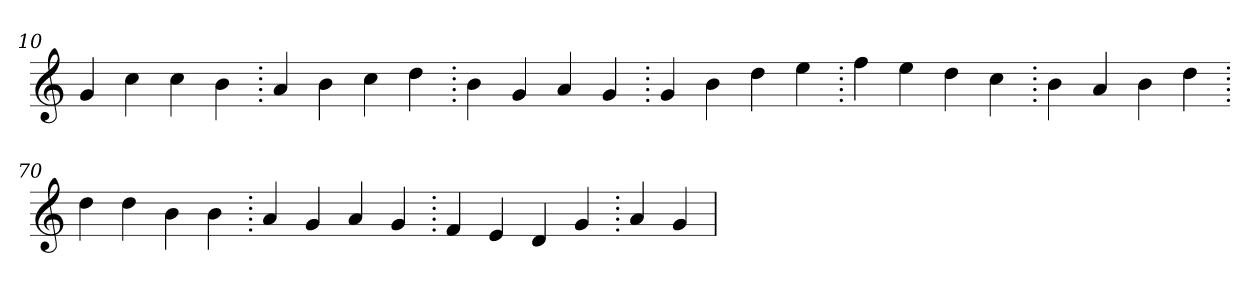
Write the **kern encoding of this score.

**kern
*part1
*staff1
*clefG2
=10.
4g
4cc
4cc
4b
=20.
4a
4b
4cc
4dd
=30.
4b
4g
4a
4g
=40.
4g
4b
4dd
4ee
=50.
4ff
4ee
4dd
4cc
=60.
4b
4a
4b
4dd
=70.
4dd
4dd
4b
4b
=80.
4a
4g
4a
4g
=90.
4f
4e
4d
4g
=100.
4a
4g
=
*-
